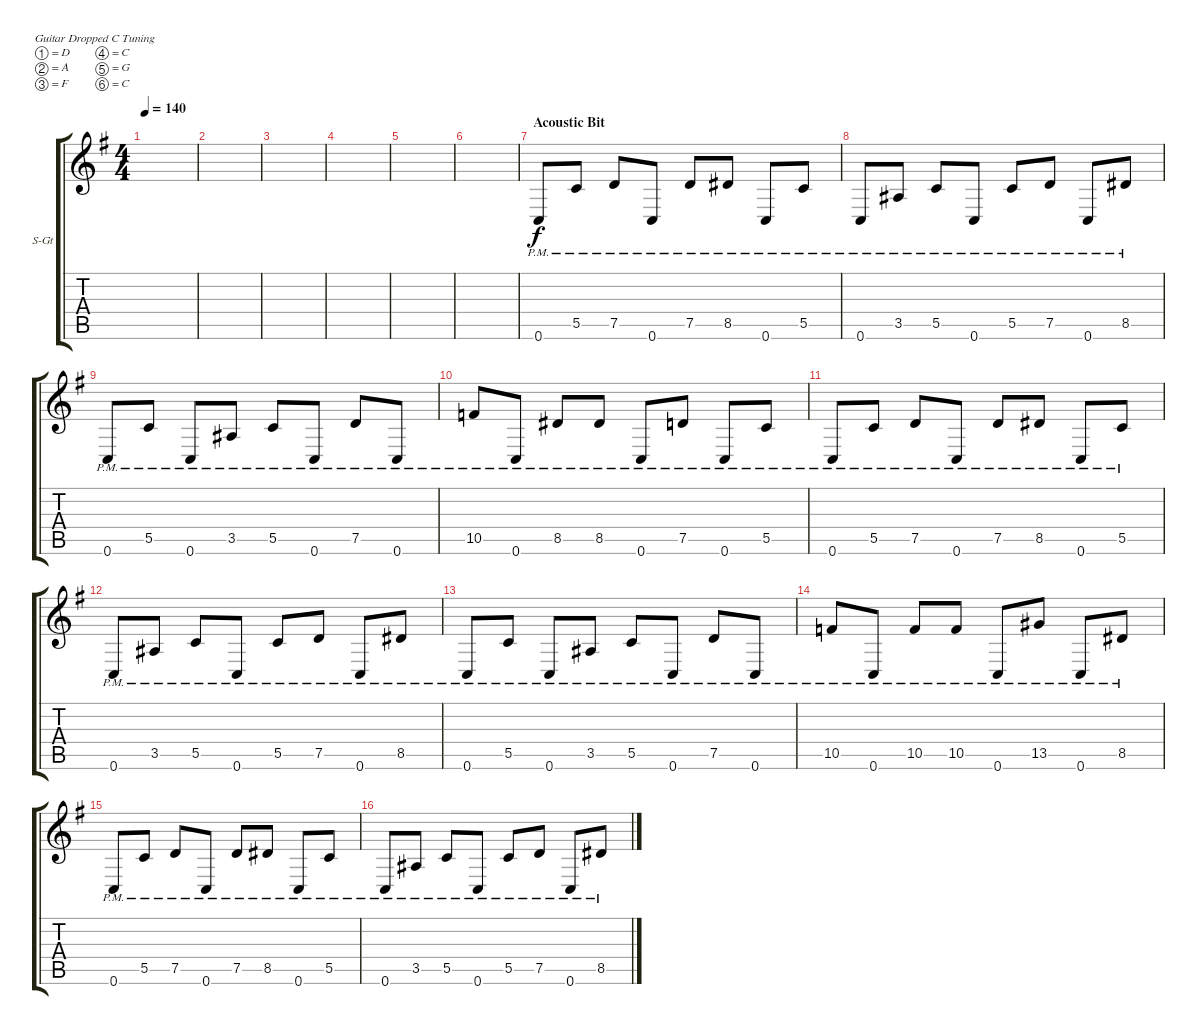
\bracketExtendMode groupsimilarinstruments
\firstSystemTrackNameOrientation horizontal
\otherSystemsTrackNameOrientation horizontal
\track ("Steel Guitar" "S-Gt") {instrument acousticguitarsteel}
\staff {score tabs}
\tuning (D4 A3 F3 C3 G2 C2)
\ts (4 4)
\tempo 140
\clef g2
\ks eminor
|
|
|
|
|
|
\section ("" "Acoustic Bit")
0.6{pm}.8 5.5{pm}.8 7.5{pm}.8 0.6{pm}.8 7.5{pm}.8 8.5{pm}.8 0.6{pm}.8 5.5{pm}.8 |
0.6{pm}.8 3.5{pm}.8 5.5{pm}.8 0.6{pm}.8 5.5{pm}.8 7.5{pm}.8 0.6{pm}.8 8.5{pm}.8 |
0.6{pm}.8 5.5{pm}.8 0.6{pm}.8 3.5{pm}.8 5.5{pm}.8 0.6{pm}.8 7.5{pm}.8 0.6{pm}.8 |
10.5{pm}.8 0.6{pm}.8 8.5{pm}.8 8.5{pm}.8 0.6{pm}.8 7.5{pm}.8 0.6{pm}.8 5.5{pm}.8 |
0.6{pm}.8 5.5{pm}.8 7.5{pm}.8 0.6{pm}.8 7.5{pm}.8 8.5{pm}.8 0.6{pm}.8 5.5{pm}.8 |
0.6{pm}.8 3.5{pm}.8 5.5{pm}.8 0.6{pm}.8 5.5{pm}.8 7.5{pm}.8 0.6{pm}.8 8.5{pm}.8 |
0.6{pm}.8 5.5{pm}.8 0.6{pm}.8 3.5{pm}.8 5.5{pm}.8 0.6{pm}.8 7.5{pm}.8 0.6{pm}.8 |
10.5{pm}.8 0.6{pm}.8 10.5{pm}.8 10.5{pm}.8 0.6{pm}.8 13.5{pm}.8 0.6{pm}.8 8.5{pm}.8 |
0.6{pm}.8 5.5{pm}.8 7.5{pm}.8 0.6{pm}.8 7.5{pm}.8 8.5{pm}.8 0.6{pm}.8 5.5{pm}.8 |
0.6{pm}.8 3.5{pm}.8 5.5{pm}.8 0.6{pm}.8 5.5{pm}.8 7.5{pm}.8 0.6{pm}.8 8.5{pm}.8
